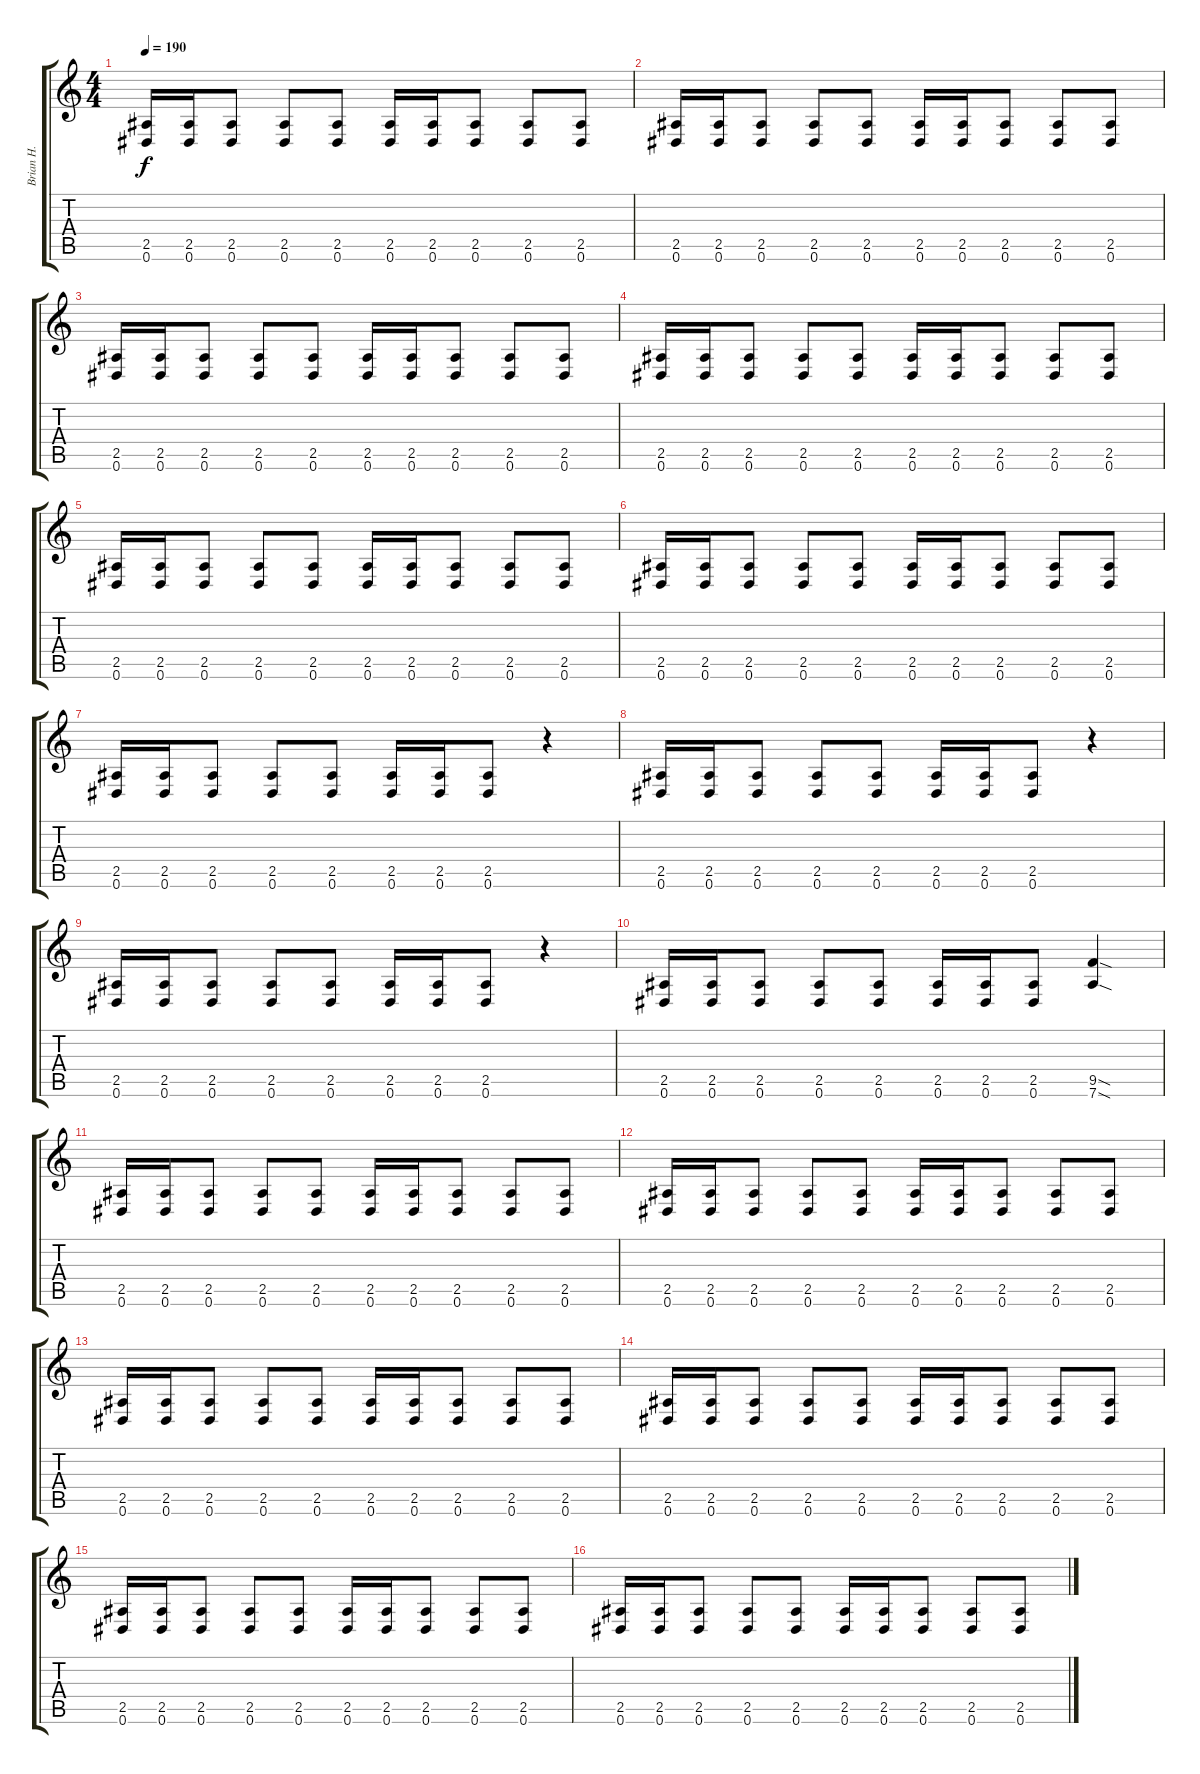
\track ("Brian H." "Brian H.") {instrument distortionguitar}
\staff {score tabs}
\tuning (Eb4 Bb3 Gb3 Db3 Ab2 Eb2) {hide}
\ts (4 4)
\tempo 190
\clef g2
\ks c
(2.5 0.6).16{dy f} (2.5 0.6).16 (2.5 0.6).8 (2.5 0.6).8 (2.5 0.6).8 (2.5 0.6).16 (2.5 0.6).16 (2.5 0.6).8 (2.5 0.6).8 (2.5 0.6).8 |
(2.5 0.6).16 (2.5 0.6).16 (2.5 0.6).8 (2.5 0.6).8 (2.5 0.6).8 (2.5 0.6).16 (2.5 0.6).16 (2.5 0.6).8 (2.5 0.6).8 (2.5 0.6).8 |
(2.5 0.6).16 (2.5 0.6).16 (2.5 0.6).8 (2.5 0.6).8 (2.5 0.6).8 (2.5 0.6).16 (2.5 0.6).16 (2.5 0.6).8 (2.5 0.6).8 (2.5 0.6).8 |
(2.5 0.6).16 (2.5 0.6).16 (2.5 0.6).8 (2.5 0.6).8 (2.5 0.6).8 (2.5 0.6).16 (2.5 0.6).16 (2.5 0.6).8 (2.5 0.6).8 (2.5 0.6).8 |
(2.5 0.6).16 (2.5 0.6).16 (2.5 0.6).8 (2.5 0.6).8 (2.5 0.6).8 (2.5 0.6).16 (2.5 0.6).16 (2.5 0.6).8 (2.5 0.6).8 (2.5 0.6).8 |
(2.5 0.6).16 (2.5 0.6).16 (2.5 0.6).8 (2.5 0.6).8 (2.5 0.6).8 (2.5 0.6).16 (2.5 0.6).16 (2.5 0.6).8 (2.5 0.6).8 (2.5 0.6).8 |
(2.5 0.6).16 (2.5 0.6).16 (2.5 0.6).8 (2.5 0.6).8 (2.5 0.6).8 (2.5 0.6).16 (2.5 0.6).16 (2.5 0.6).8 r.4 |
(2.5 0.6).16 (2.5 0.6).16 (2.5 0.6).8 (2.5 0.6).8 (2.5 0.6).8 (2.5 0.6).16 (2.5 0.6).16 (2.5 0.6).8 r.4 |
(2.5 0.6).16 (2.5 0.6).16 (2.5 0.6).8 (2.5 0.6).8 (2.5 0.6).8 (2.5 0.6).16 (2.5 0.6).16 (2.5 0.6).8 r.4 |
(2.5 0.6).16 (2.5 0.6).16 (2.5 0.6).8 (2.5 0.6).8 (2.5 0.6).8 (2.5 0.6).16 (2.5 0.6).16 (2.5 0.6).8 (9.5{sod} 7.6{sod}).4 |
(2.5 0.6).16 (2.5 0.6).16 (2.5 0.6).8 (2.5 0.6).8 (2.5 0.6).8 (2.5 0.6).16 (2.5 0.6).16 (2.5 0.6).8 (2.5 0.6).8 (2.5 0.6).8 |
(2.5 0.6).16 (2.5 0.6).16 (2.5 0.6).8 (2.5 0.6).8 (2.5 0.6).8 (2.5 0.6).16 (2.5 0.6).16 (2.5 0.6).8 (2.5 0.6).8 (2.5 0.6).8 |
(2.5 0.6).16 (2.5 0.6).16 (2.5 0.6).8 (2.5 0.6).8 (2.5 0.6).8 (2.5 0.6).16 (2.5 0.6).16 (2.5 0.6).8 (2.5 0.6).8 (2.5 0.6).8 |
(2.5 0.6).16 (2.5 0.6).16 (2.5 0.6).8 (2.5 0.6).8 (2.5 0.6).8 (2.5 0.6).16 (2.5 0.6).16 (2.5 0.6).8 (2.5 0.6).8 (2.5 0.6).8 |
(2.5 0.6).16 (2.5 0.6).16 (2.5 0.6).8 (2.5 0.6).8 (2.5 0.6).8 (2.5 0.6).16 (2.5 0.6).16 (2.5 0.6).8 (2.5 0.6).8 (2.5 0.6).8 |
(2.5 0.6).16 (2.5 0.6).16 (2.5 0.6).8 (2.5 0.6).8 (2.5 0.6).8 (2.5 0.6).16 (2.5 0.6).16 (2.5 0.6).8 (2.5 0.6).8 (2.5 0.6).8
